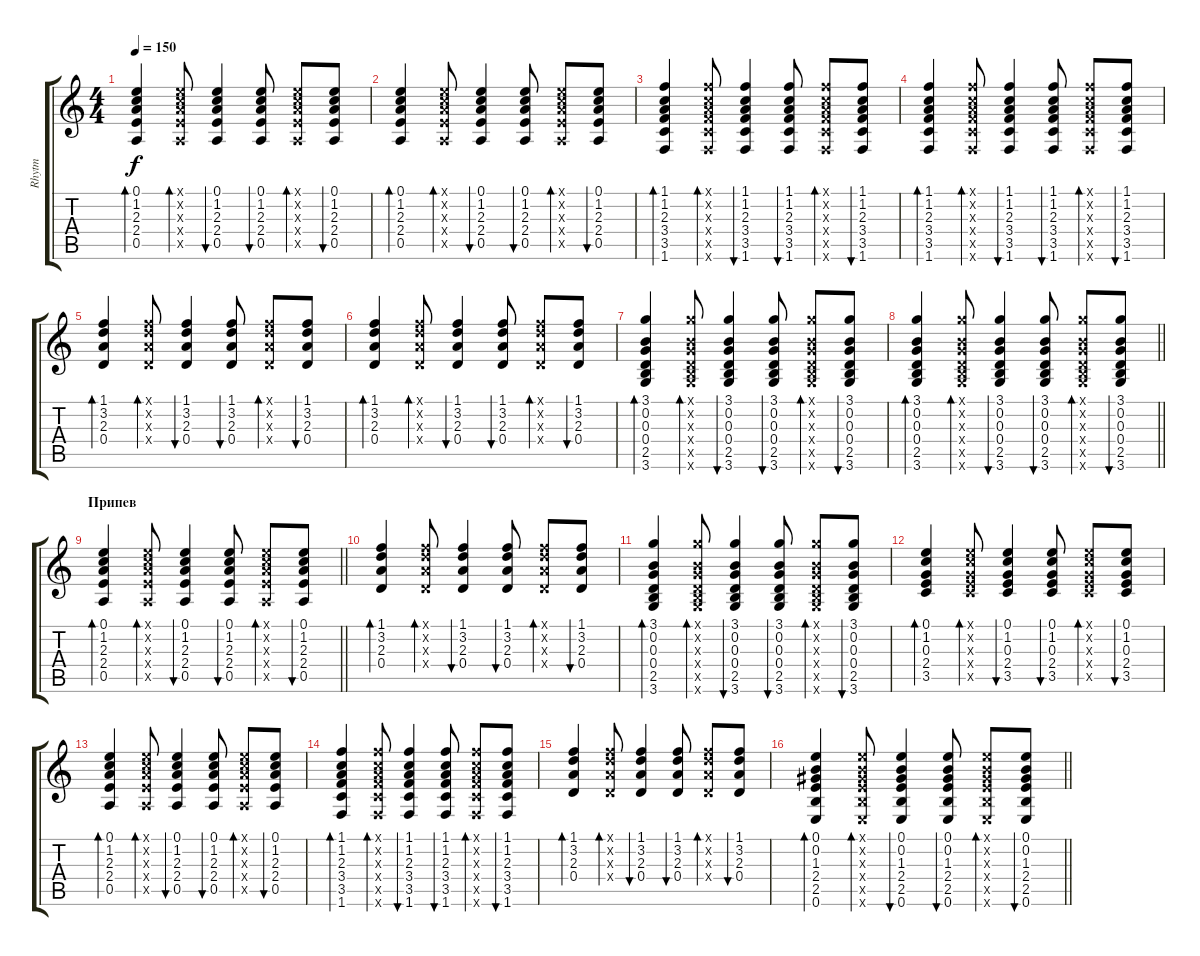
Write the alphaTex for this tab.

\track ("Rhytm" "Rhytm") {instrument acousticguitarsteel}
\staff {score tabs}
\tuning (E4 B3 G3 D3 A2 E2) {hide}
\ts (4 4)
\tempo 150
\clef g2
\ks c
(0.1 1.2 2.3 2.4 0.5).4{bd 60 dy f} (0.1{x} 1.2{x} 2.3{x} 2.4{x} 0.5{x}).8{bd 60} (0.1 1.2 2.3 2.4 0.5).4{bu 60} (0.1 1.2 2.3 2.4 0.5).8{bu 60} (0.1{x} 1.2{x} 2.3{x} 2.4{x} 0.5{x}).8{bd 60} (0.1 1.2 2.3 2.4 0.5).8{bu 60} |
(0.1 1.2 2.3 2.4 0.5).4{bd 60} (0.1{x} 1.2{x} 2.3{x} 2.4{x} 0.5{x}).8{bd 60} (0.1 1.2 2.3 2.4 0.5).4{bu 60} (0.1 1.2 2.3 2.4 0.5).8{bu 60} (0.1{x} 1.2{x} 2.3{x} 2.4{x} 0.5{x}).8{bd 60} (0.1 1.2 2.3 2.4 0.5).8{bu 60} |
(1.1 1.2 2.3 3.4 3.5 1.6).4{bd 60} (1.1{x} 1.2{x} 2.3{x} 3.4{x} 3.5{x} 1.6{x}).8{bd 60} (1.1 1.2 2.3 3.4 3.5 1.6).4{bu 60} (1.1 1.2 2.3 3.4 3.5 1.6).8{bu 60} (1.1{x} 1.2{x} 2.3{x} 3.4{x} 3.5{x} 1.6{x}).8{bd 60} (1.1 1.2 2.3 3.4 3.5 1.6).8{bu 60} |
(1.1 1.2 2.3 3.4 3.5 1.6).4{bd 60} (1.1{x} 1.2{x} 2.3{x} 3.4{x} 3.5{x} 1.6{x}).8{bd 60} (1.1 1.2 2.3 3.4 3.5 1.6).4{bu 60} (1.1 1.2 2.3 3.4 3.5 1.6).8{bu 60} (1.1{x} 1.2{x} 2.3{x} 3.4{x} 3.5{x} 1.6{x}).8{bd 60} (1.1 1.2 2.3 3.4 3.5 1.6).8{bu 60} |
(1.1 3.2 2.3 0.4).4{bd 60} (1.1{x} 3.2{x} 2.3{x} 0.4{x}).8{bd 60} (1.1 3.2 2.3 0.4).4{bu 60} (1.1 3.2 2.3 0.4).8{bu 60} (1.1{x} 3.2{x} 2.3{x} 0.4{x}).8{bd 60} (1.1 3.2 2.3 0.4).8{bu 60} |
(1.1 3.2 2.3 0.4).4{bd 60} (1.1{x} 3.2{x} 2.3{x} 0.4{x}).8{bd 60} (1.1 3.2 2.3 0.4).4{bu 60} (1.1 3.2 2.3 0.4).8{bu 60} (1.1{x} 3.2{x} 2.3{x} 0.4{x}).8{bd 60} (1.1 3.2 2.3 0.4).8{bu 60} |
(3.1 0.2 0.3 0.4 2.5 3.6).4{bd 60} (3.1{x} 0.2{x} 0.3{x} 0.4{x} 2.5{x} 3.6{x}).8{bd 60} (3.1 0.2 0.3 0.4 2.5 3.6).4{bu 60} (3.1 0.2 0.3 0.4 2.5 3.6).8{bu 60} (3.1{x} 0.2{x} 0.3{x} 0.4{x} 2.5{x} 3.6{x}).8{bd 60} (3.1 0.2 0.3 0.4 2.5 3.6).8{bu 60} |
\barLineRight lightlight
(3.1 0.2 0.3 0.4 2.5 3.6).4{bd 60} (3.1{x} 0.2{x} 0.3{x} 0.4{x} 2.5{x} 3.6{x}).8{bd 60} (3.1 0.2 0.3 0.4 2.5 3.6).4{bu 60} (3.1 0.2 0.3 0.4 2.5 3.6).8{bu 60} (3.1{x} 0.2{x} 0.3{x} 0.4{x} 2.5{x} 3.6{x}).8{bd 60} (3.1 0.2 0.3 0.4 2.5 3.6).8{bu 60} |
\section ("" "Припев")
\barLineRight lightlight
(0.1 1.2 2.3 2.4 0.5).4{bd 60} (0.1{x} 1.2{x} 2.3{x} 2.4{x} 0.5{x}).8{bd 60} (0.1 1.2 2.3 2.4 0.5).4{bu 60} (0.1 1.2 2.3 2.4 0.5).8{bu 60} (0.1{x} 1.2{x} 2.3{x} 2.4{x} 0.5{x}).8{bd 60} (0.1 1.2 2.3 2.4 0.5).8{bu 60} |
(1.1 3.2 2.3 0.4).4{bd 60} (1.1{x} 3.2{x} 2.3{x} 0.4{x}).8{bd 60} (1.1 3.2 2.3 0.4).4{bu 60} (1.1 3.2 2.3 0.4).8{bu 60} (1.1{x} 3.2{x} 2.3{x} 0.4{x}).8{bd 60} (1.1 3.2 2.3 0.4).8{bu 60} |
(3.1 0.2 0.3 0.4 2.5 3.6).4{bd 60} (3.1{x} 0.2{x} 0.3{x} 0.4{x} 2.5{x} 3.6{x}).8{bd 60} (3.1 0.2 0.3 0.4 2.5 3.6).4{bu 60} (3.1 0.2 0.3 0.4 2.5 3.6).8{bu 60} (3.1{x} 0.2{x} 0.3{x} 0.4{x} 2.5{x} 3.6{x}).8{bd 60} (3.1 0.2 0.3 0.4 2.5 3.6).8{bu 60} |
(0.1 1.2 0.3 2.4 3.5).4{bd 60} (0.1{x} 1.2{x} 0.3{x} 2.4{x} 3.5{x}).8{bd 60} (0.1 1.2 0.3 2.4 3.5).4{bu 60} (0.1 1.2 0.3 2.4 3.5).8{bu 60} (0.1{x} 1.2{x} 0.3{x} 2.4{x} 3.5{x}).8{bd 60} (0.1 1.2 0.3 2.4 3.5).8{bu 60} |
(0.1 1.2 2.3 2.4 0.5).4{bd 60} (0.1{x} 1.2{x} 2.3{x} 2.4{x} 0.5{x}).8{bd 60} (0.1 1.2 2.3 2.4 0.5).4{bu 60} (0.1 1.2 2.3 2.4 0.5).8{bu 60} (0.1{x} 1.2{x} 2.3{x} 2.4{x} 0.5{x}).8{bd 60} (0.1 1.2 2.3 2.4 0.5).8{bu 60} |
(1.1 1.2 2.3 3.4 3.5 1.6).4{bd 60} (1.1{x} 1.2{x} 2.3{x} 3.4{x} 3.5{x} 1.6{x}).8{bd 60} (1.1 1.2 2.3 3.4 3.5 1.6).4{bu 60} (1.1 1.2 2.3 3.4 3.5 1.6).8{bu 60} (1.1{x} 1.2{x} 2.3{x} 3.4{x} 3.5{x} 1.6{x}).8{bd 60} (1.1 1.2 2.3 3.4 3.5 1.6).8{bu 60} |
(1.1 3.2 2.3 0.4).4{bd 60} (1.1{x} 3.2{x} 2.3{x} 0.4{x}).8{bd 60} (1.1 3.2 2.3 0.4).4{bu 60} (1.1 3.2 2.3 0.4).8{bu 60} (1.1{x} 3.2{x} 2.3{x} 0.4{x}).8{bd 60} (1.1 3.2 2.3 0.4).8{bu 60} |
\barLineRight lightlight
(0.1 0.2 1.3 2.4 2.5 0.6).4{bd 60} (0.1{x} 0.2{x} 1.3{x} 2.4{x} 2.5{x} 0.6{x}).8{bd 60} (0.1 0.2 1.3 2.4 2.5 0.6).4{bu 60} (0.1 0.2 1.3 2.4 2.5 0.6).8{bu 60} (0.1{x} 0.2{x} 1.3{x} 2.4{x} 2.5{x} 0.6{x}).8{bd 60} (0.1 0.2 1.3 2.4 2.5 0.6).8{bu 60}
